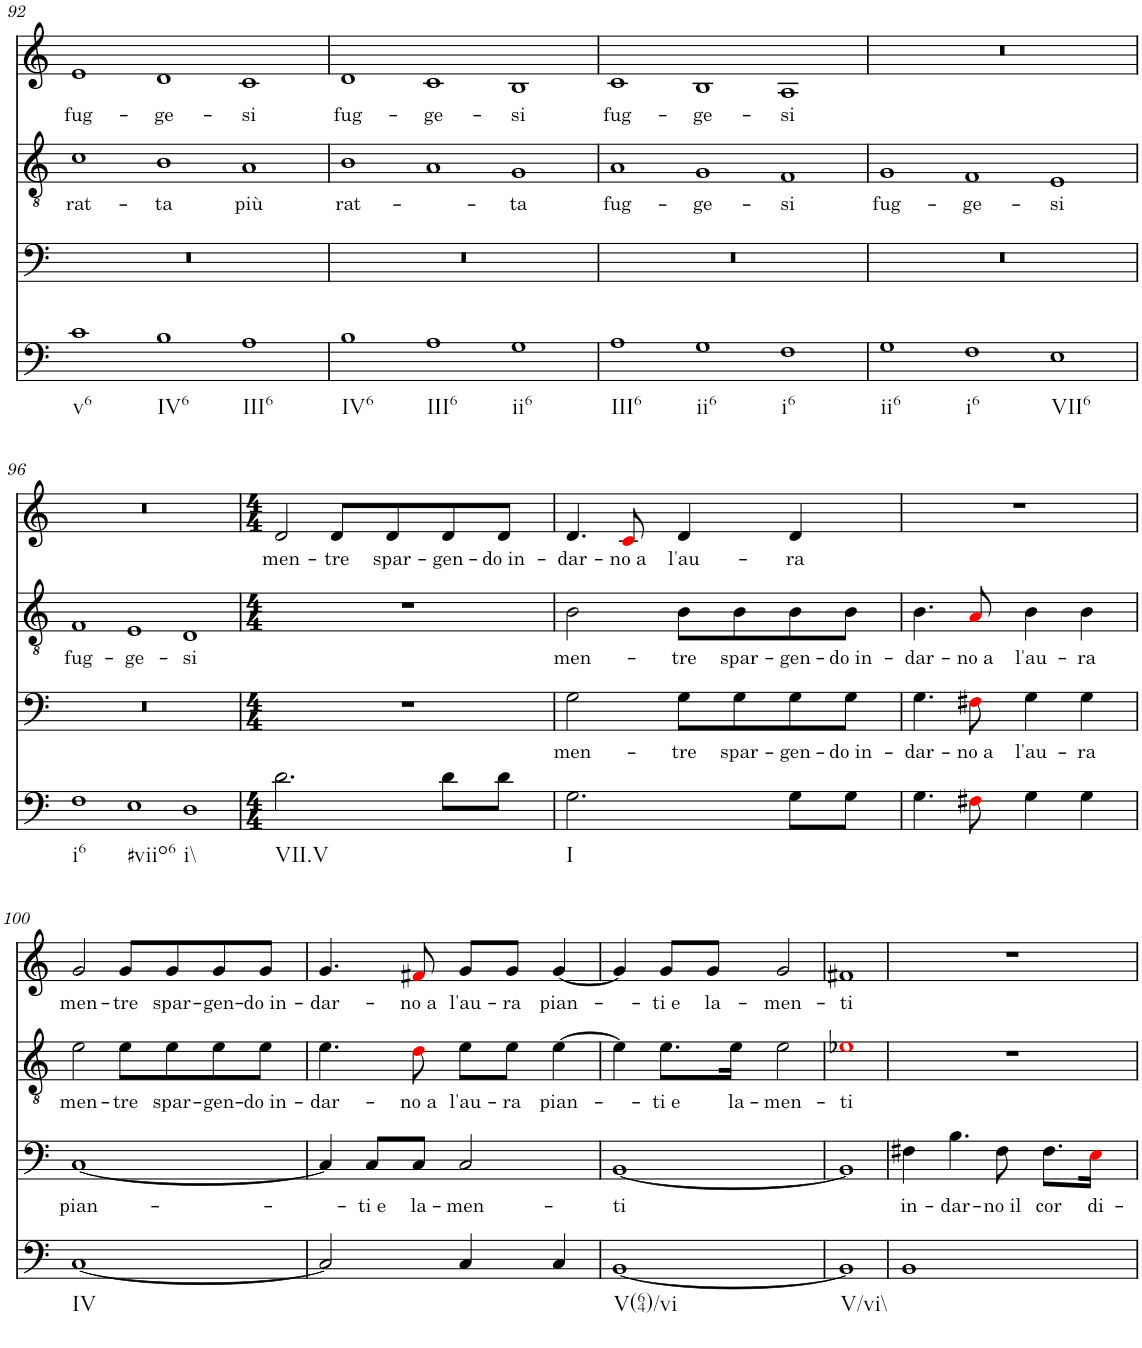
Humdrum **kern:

**kern	**kern	**text	**kern	**text	**kern	**text
*part4	*part3	*part3	*part2	*part2	*part1	*part1
*staff4	*staff3	*staff3	*staff2	*staff2	*staff1	*staff1
*I"unbenannt4	*I"unbenannt3	*	*I"unbenannt2	*	*I"unbenannt1	*
!!LO:PB:g=z
*clefF4	*clefF4	*	*clefGv2	*	*clefG2	*
*k[]	*k[]	*	*k[]	*	*k[]	*
*M3/1	*M3/1	*	*M3/1	*	*M3/1	*
=92	=92	=92	=92	=92	=92	=92
!LO:TX:b:t=v6	!	!	!	!	!	!
!	!	!	!	!LO:LY:b	!	!LO:LY:b
1c	0.r	.	1c	rat-	1e	fug-
!LO:TX:b:t=IV6	!	!	!	!	!	!
!	!	!	!	!LO:LY:b	!	!LO:LY:b
1B	.	.	1B	ta	1d	ge-
!LO:TX:b:t=III6	!	!	!	!	!	!
!	!	!	!	!LO:LY:b	!	!LO:LY:b
1A	.	.	1A	più	1c	si
=93	=93	=93	=93	=93	=93	=93
!LO:TX:b:t=IV6	!	!	!	!	!	!
!	!	!	!	!LO:LY:b	!	!LO:LY:b
1B	0.r	.	1B	rat-	1d	fug-
!LO:TX:b:t=III6	!	!	!	!	!	!
!	!	!	!	!	!	!LO:LY:b
1A	.	.	1A	.	1c	ge-
!LO:TX:b:t=ii6	!	!	!	!	!	!
!	!	!	!	!LO:LY:b	!	!LO:LY:b
1G	.	.	1G	ta	1B	si
=94	=94	=94	=94	=94	=94	=94
!LO:TX:b:t=III6	!	!	!	!	!	!
!	!	!	!	!LO:LY:b	!	!LO:LY:b
1A	0.r	.	1A	fug-	1c	fug-
!LO:TX:b:t=ii6	!	!	!	!	!	!
!	!	!	!	!LO:LY:b	!	!LO:LY:b
1G	.	.	1G	ge-	1B	ge-
!LO:TX:b:t=i6	!	!	!	!	!	!
!	!	!	!	!LO:LY:b	!	!LO:LY:b
1F	.	.	1F	si	1A	si
=95	=95	=95	=95	=95	=95	=95
!LO:TX:b:t=ii6	!	!	!	!	!	!
!	!	!	!	!LO:LY:b	!	!
1G	0.r	.	1G	fug-	0.r	.
!LO:TX:b:t=i6	!	!	!	!	!	!
!	!	!	!	!LO:LY:b	!	!
1F	.	.	1F	ge-	.	.
!LO:TX:b:t=VII6	!	!	!	!	!	!
!	!	!	!	!LO:LY:b	!	!
1E	.	.	1E	si	.	.
!!LO:LB:g=z
=96	=96	=96	=96	=96	=96	=96
!LO:TX:b:t=i6	!	!	!	!	!	!
!	!	!	!	!LO:LY:b	!	!
1F	0.r	.	1F	fug-	0.r	.
!LO:TX:b:t=#viio6	!	!	!	!	!	!
!	!	!	!	!LO:LY:b	!	!
1E	.	.	1E	ge-	.	.
!LO:TX:b:t=i\\	!	!	!	!	!	!
!	!	!	!	!LO:LY:b	!	!
1D	.	.	1D	si	.	.
=97	=97	=97	=97	=97	=97	=97
*M4/4	*M4/4	*	*M4/4	*	*M4/4	*
!LO:TX:b:t=VII.V	!	!	!	!	!	!
!	!	!	!	!	!	!LO:LY:b
2.d\	1r	.	1r	.	2d/	men-
!	!	!	!	!	!	!LO:LY:b
.	.	.	.	.	8d/L	tre
!	!	!	!	!	!	!LO:LY:b
.	.	.	.	.	8d/	spar-
!	!	!	!	!	!	!LO:LY:b
8d\L	.	.	.	.	8d/	gen-
!	!	!	!	!	!	!LO:LY:b
8d\J	.	.	.	.	8d/J	do in-
=98	=98	=98	=98	=98	=98	=98
!LO:TX:b:t=I	!	!	!	!	!	!
!	!	!LO:LY:b	!	!LO:LY:b	!	!LO:LY:b
2.G\	2G\	men-	2B\	men-	4.d/	dar-
!	!	!	!	!	!	!LO:LY:b
.	.	.	.	.	8ci/	no a
!	!	!LO:LY:b	!	!LO:LY:b	!	!LO:LY:b
.	8G\L	tre	8B\L	tre	4d/	l'au-
!	!	!LO:LY:b	!	!LO:LY:b	!	!
.	8G\	spar-	8B\	spar-	.	.
!	!	!LO:LY:b	!	!LO:LY:b	!	!LO:LY:b
8G\L	8G\	gen-	8B\	gen-	4d/	ra
!	!	!LO:LY:b	!	!LO:LY:b	!	!
8G\J	8G\J	do in-	8B\J	do in-	.	.
=99	=99	=99	=99	=99	=99	=99
!	!	!LO:LY:b	!	!LO:LY:b	!	!
4.G\	4.G\	dar-	4.B\	dar-	1r	.
!	!	!LO:LY:b	!	!LO:LY:b	!	!
8F#Xi\	8F#Xi\	no a	8Ai/	no a	.	.
!	!	!LO:LY:b	!	!LO:LY:b	!	!
4G\	4G\	l'au-	4B\	l'au-	.	.
!	!	!LO:LY:b	!	!LO:LY:b	!	!
4G\	4G\	ra	4B\	ra	.	.
!!LO:LB:g=z
=100	=100	=100	=100	=100	=100	=100
!LO:TX:b:t=IV	!	!	!	!	!	!
!	!	!LO:LY:b	!	!LO:LY:b	!	!LO:LY:b
[1C	[1C	pian-	2e\	men-	2g/	men-
!	!	!	!	!LO:LY:b	!	!LO:LY:b
.	.	.	8e\L	tre	8g/L	tre
!	!	!	!	!LO:LY:b	!	!LO:LY:b
.	.	.	8e\	spar-	8g/	spar-
!	!	!	!	!LO:LY:b	!	!LO:LY:b
.	.	.	8e\	gen-	8g/	gen-
!	!	!	!	!LO:LY:b	!	!LO:LY:b
.	.	.	8e\J	do in-	8g/J	do in-
=101	=101	=101	=101	=101	=101	=101
!	!	!	!	!LO:LY:b	!	!LO:LY:b
2C/]	4C/]	.	4.e\	dar-	4.g/	dar-
!	!	!LO:LY:b	!	!	!	!
.	8C/L	ti e	.	.	.	.
!	!	!LO:LY:b	!	!LO:LY:b	!	!LO:LY:b
.	8C/J	la-	8di\	no a	8f#Xi/	no a
!	!	!LO:LY:b	!	!LO:LY:b	!	!LO:LY:b
4C/	2C/	men-	8e\L	l'au-	8g/L	l'au-
!	!	!	!	!LO:LY:b	!	!LO:LY:b
.	.	.	8e\J	ra	8g/J	ra
!	!	!	!	!LO:LY:b	!	!LO:LY:b
4C/	.	.	[4e\	pian-	[4g/	pian-
=102	=102	=102	=102	=102	=102	=102
!LO:TX:b:t=V(64)/vi	!	!	!	!	!	!
!	!	!LO:LY:b	!	!	!	!
[1BB	[1BB	ti	4e\]	.	4g/]	.
!	!	!	!	!LO:LY:b	!	!LO:LY:b
.	.	.	8.e\L	ti e	8g/L	ti e
!	!	!	!	!	!	!LO:LY:b
.	.	.	.	.	8g/J	la-
!	!	!	!	!LO:LY:b	!	!
.	.	.	16e\Jk	la-	.	.
!	!	!	!	!LO:LY:b	!	!LO:LY:b
.	.	.	2e\	men-	2g/	men-
=103	=103	=103	=103	=103	=103	=103
!LO:TX:b:t=V/vi\\	!	!	!	!	!	!
!	!	!	!	!LO:LY:b	!	!LO:LY:b
1BB]	1BB]	.	1e-Xi	ti	1f#X	ti
=104	=104	=104	=104	=104	=104	=104
!	!	!LO:LY:b	!	!	!	!
1BB	4F#X\	in-	1r	.	1r	.
!	!	!LO:LY:b	!	!	!	!
.	4.B\	dar-	.	.	.	.
!	!	!LO:LY:b	!	!	!	!
.	8F#\	no il	.	.	.	.
!	!	!LO:LY:b	!	!	!	!
.	8.F#\L	cor	.	.	.	.
!	!	!LO:LY:b	!	!	!	!
.	16Ei\Jk	di-	.	.	.	.
=	=	=	=	=	=	=
*-	*-	*-	*-	*-	*-	*-
